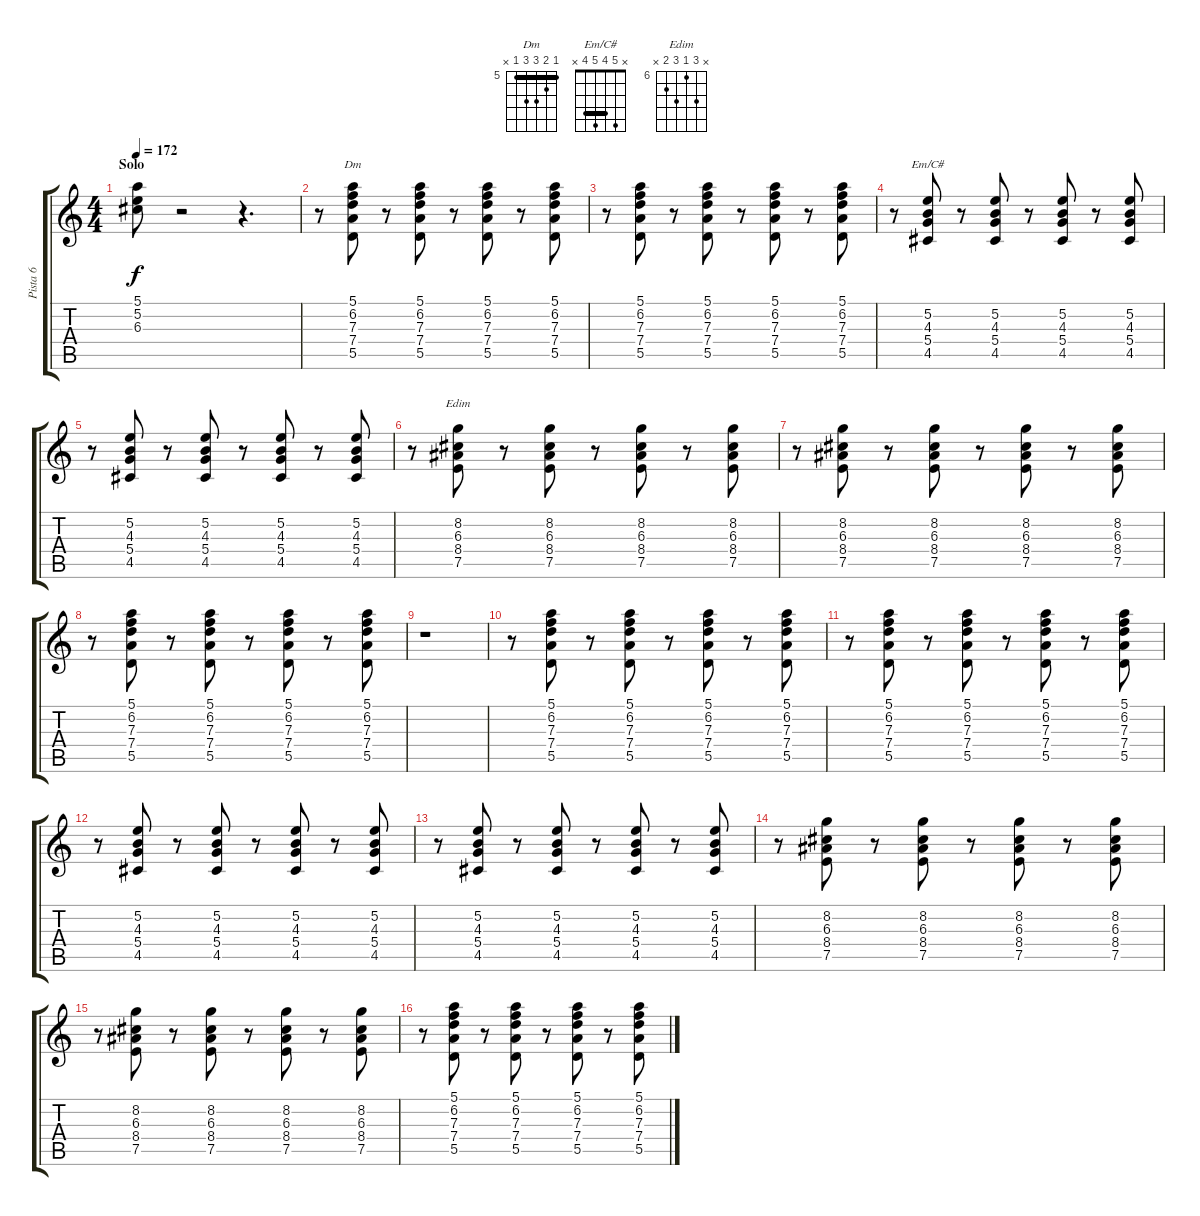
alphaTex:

\track ("Pista 6" "Pista 6") {instrument acousticguitarsteel}
\staff {score tabs}
\tuning (E4 B3 G3 D3 A2 E2) {hide}
\chord ("Dm" 5 6 7 7 5 x) {firstfret 5 barre 5}
\chord ("Em/C#" x 5 4 5 4 x) {barre 4}
\chord ("Edim" x 8 6 8 7 x) {firstfret 6}
\ts (4 4)
\section ("" "Solo")
\tempo 172
\clef g2
\ks c
(5.1 5.2 6.3).8{dy f} r.2 r.4{d} |
r.8 (5.1 6.2 7.3 7.4 5.5).8{ch "Dm"} r.8 (5.1 6.2 7.3 7.4 5.5).8 r.8 (5.1 6.2 7.3 7.4 5.5).8 r.8 (5.1 6.2 7.3 7.4 5.5).8 |
r.8 (5.1 6.2 7.3 7.4 5.5).8 r.8 (5.1 6.2 7.3 7.4 5.5).8 r.8 (5.1 6.2 7.3 7.4 5.5).8 r.8 (5.1 6.2 7.3 7.4 5.5).8 |
r.8 (5.2 4.3 5.4 4.5).8{ch "Em/C#"} r.8 (5.2 4.3 5.4 4.5).8 r.8 (5.2 4.3 5.4 4.5).8 r.8 (5.2 4.3 5.4 4.5).8 |
r.8 (5.2 4.3 5.4 4.5).8 r.8 (5.2 4.3 5.4 4.5).8 r.8 (5.2 4.3 5.4 4.5).8 r.8 (5.2 4.3 5.4 4.5).8 |
r.8 (8.2 6.3 8.4 7.5).8{ch "Edim"} r.8 (8.2 6.3 8.4 7.5).8 r.8 (8.2 6.3 8.4 7.5).8 r.8 (8.2 6.3 8.4 7.5).8 |
r.8 (8.2 6.3 8.4 7.5).8 r.8 (8.2 6.3 8.4 7.5).8 r.8 (8.2 6.3 8.4 7.5).8 r.8 (8.2 6.3 8.4 7.5).8 |
r.8 (5.1 6.2 7.3 7.4 5.5).8 r.8 (5.1 6.2 7.3 7.4 5.5).8 r.8 (5.1 6.2 7.3 7.4 5.5).8 r.8 (5.1 6.2 7.3 7.4 5.5).8 |
r.1 |
r.8 (5.1 6.2 7.3 7.4 5.5).8 r.8 (5.1 6.2 7.3 7.4 5.5).8 r.8 (5.1 6.2 7.3 7.4 5.5).8 r.8 (5.1 6.2 7.3 7.4 5.5).8 |
r.8 (5.1 6.2 7.3 7.4 5.5).8 r.8 (5.1 6.2 7.3 7.4 5.5).8 r.8 (5.1 6.2 7.3 7.4 5.5).8 r.8 (5.1 6.2 7.3 7.4 5.5).8 |
r.8 (5.2 4.3 5.4 4.5).8 r.8 (5.2 4.3 5.4 4.5).8 r.8 (5.2 4.3 5.4 4.5).8 r.8 (5.2 4.3 5.4 4.5).8 |
r.8 (5.2 4.3 5.4 4.5).8 r.8 (5.2 4.3 5.4 4.5).8 r.8 (5.2 4.3 5.4 4.5).8 r.8 (5.2 4.3 5.4 4.5).8 |
r.8 (8.2 6.3 8.4 7.5).8 r.8 (8.2 6.3 8.4 7.5).8 r.8 (8.2 6.3 8.4 7.5).8 r.8 (8.2 6.3 8.4 7.5).8 |
r.8 (8.2 6.3 8.4 7.5).8 r.8 (8.2 6.3 8.4 7.5).8 r.8 (8.2 6.3 8.4 7.5).8 r.8 (8.2 6.3 8.4 7.5).8 |
r.8 (5.1 6.2 7.3 7.4 5.5).8 r.8 (5.1 6.2 7.3 7.4 5.5).8 r.8 (5.1 6.2 7.3 7.4 5.5).8 r.8 (5.1 6.2 7.3 7.4 5.5).8
